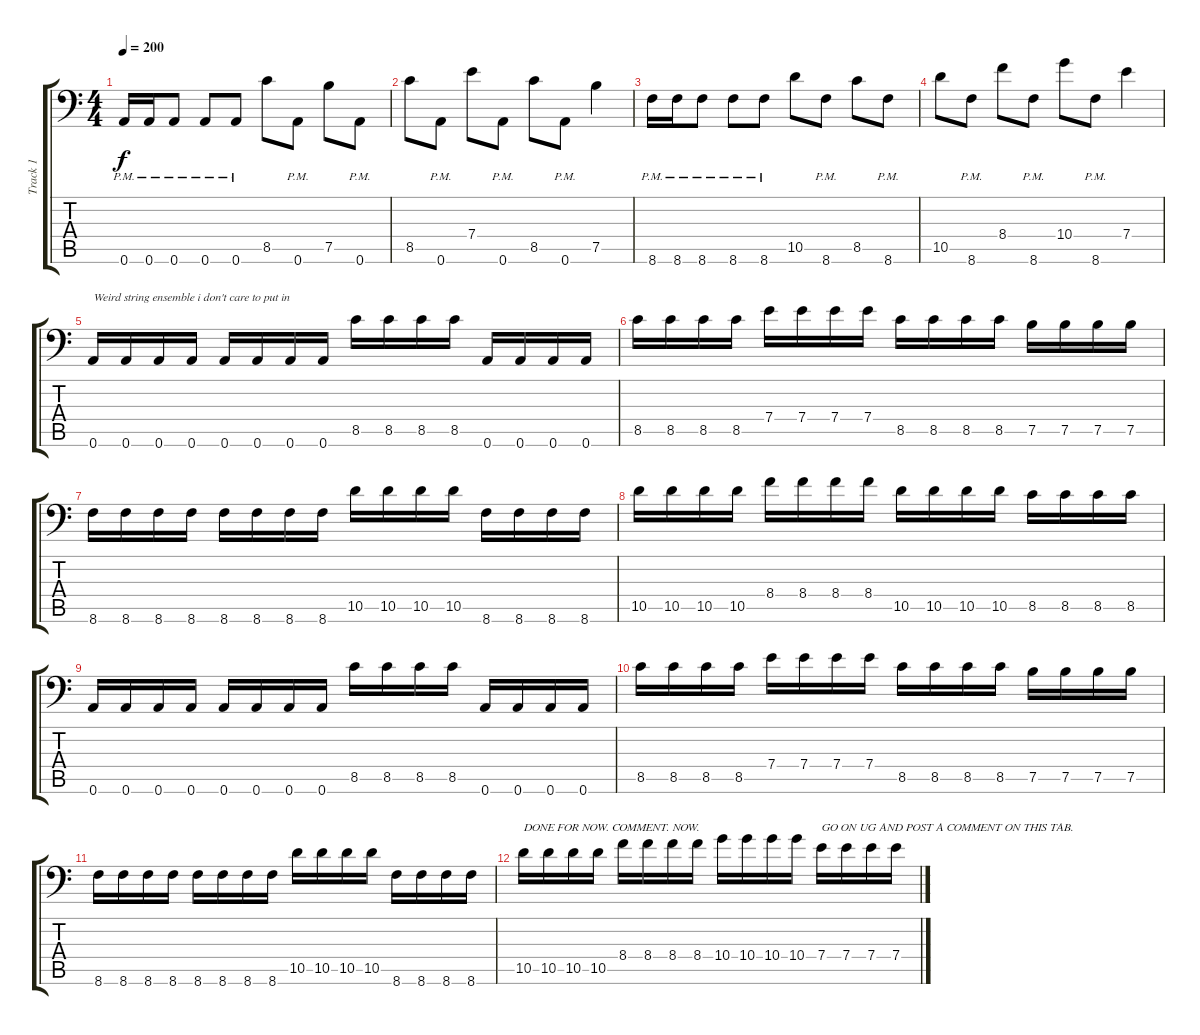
\track ("Track 1" "Track 1") {instrument distortionguitar}
\staff {score tabs}
\tuning (B3 Gb3 D3 A2 E2 A1) {hide}
\ts (4 4)
\tempo 200
\clef f4
\ks c
0.6{pm}.16{dy f} 0.6{pm}.16 0.6{pm}.8 0.6{pm}.8 0.6{pm}.8 8.5.8 0.6{pm}.8 7.5.8 0.6{pm}.8 |
8.5.8 0.6{pm}.8 7.4.8 0.6{pm}.8 8.5.8 0.6{pm}.8 7.5.4 |
8.6{pm}.16 8.6{pm}.16 8.6{pm}.8 8.6{pm}.8 8.6{pm}.8 10.5.8 8.6{pm}.8 8.5.8 8.6{pm}.8 |
10.5.8 8.6{pm}.8 8.4.8 8.6{pm}.8 10.4.8 8.6{pm}.8 7.4.4 |
0.6.16{txt "Weird string ensemble i don't care to put in"} 0.6.16 0.6.16 0.6.16 0.6.16 0.6.16 0.6.16 0.6.16 8.5.16 8.5.16 8.5.16 8.5.16 0.6.16 0.6.16 0.6.16 0.6.16 |
8.5.16 8.5.16 8.5.16 8.5.16 7.4.16 7.4.16 7.4.16 7.4.16 8.5.16 8.5.16 8.5.16 8.5.16 7.5.16 7.5.16 7.5.16 7.5.16 |
8.6.16 8.6.16 8.6.16 8.6.16 8.6.16 8.6.16 8.6.16 8.6.16 10.5.16 10.5.16 10.5.16 10.5.16 8.6.16 8.6.16 8.6.16 8.6.16 |
10.5.16 10.5.16 10.5.16 10.5.16 8.4.16 8.4.16 8.4.16 8.4.16 10.5.16 10.5.16 10.5.16 10.5.16 8.5.16 8.5.16 8.5.16 8.5.16 |
0.6.16 0.6.16 0.6.16 0.6.16 0.6.16 0.6.16 0.6.16 0.6.16 8.5.16 8.5.16 8.5.16 8.5.16 0.6.16 0.6.16 0.6.16 0.6.16 |
8.5.16 8.5.16 8.5.16 8.5.16 7.4.16 7.4.16 7.4.16 7.4.16 8.5.16 8.5.16 8.5.16 8.5.16 7.5.16 7.5.16 7.5.16 7.5.16 |
8.6.16 8.6.16 8.6.16 8.6.16 8.6.16 8.6.16 8.6.16 8.6.16 10.5.16 10.5.16 10.5.16 10.5.16 8.6.16 8.6.16 8.6.16 8.6.16 |
10.5.16{txt "DONE FOR NOW. COMMENT. NOW."} 10.5.16 10.5.16 10.5.16 8.4.16 8.4.16 8.4.16 8.4.16 10.4.16 10.4.16 10.4.16 10.4.16 7.4.16{txt "GO ON UG AND POST A COMMENT ON THIS TAB."} 7.4.16 7.4.16 7.4.16
